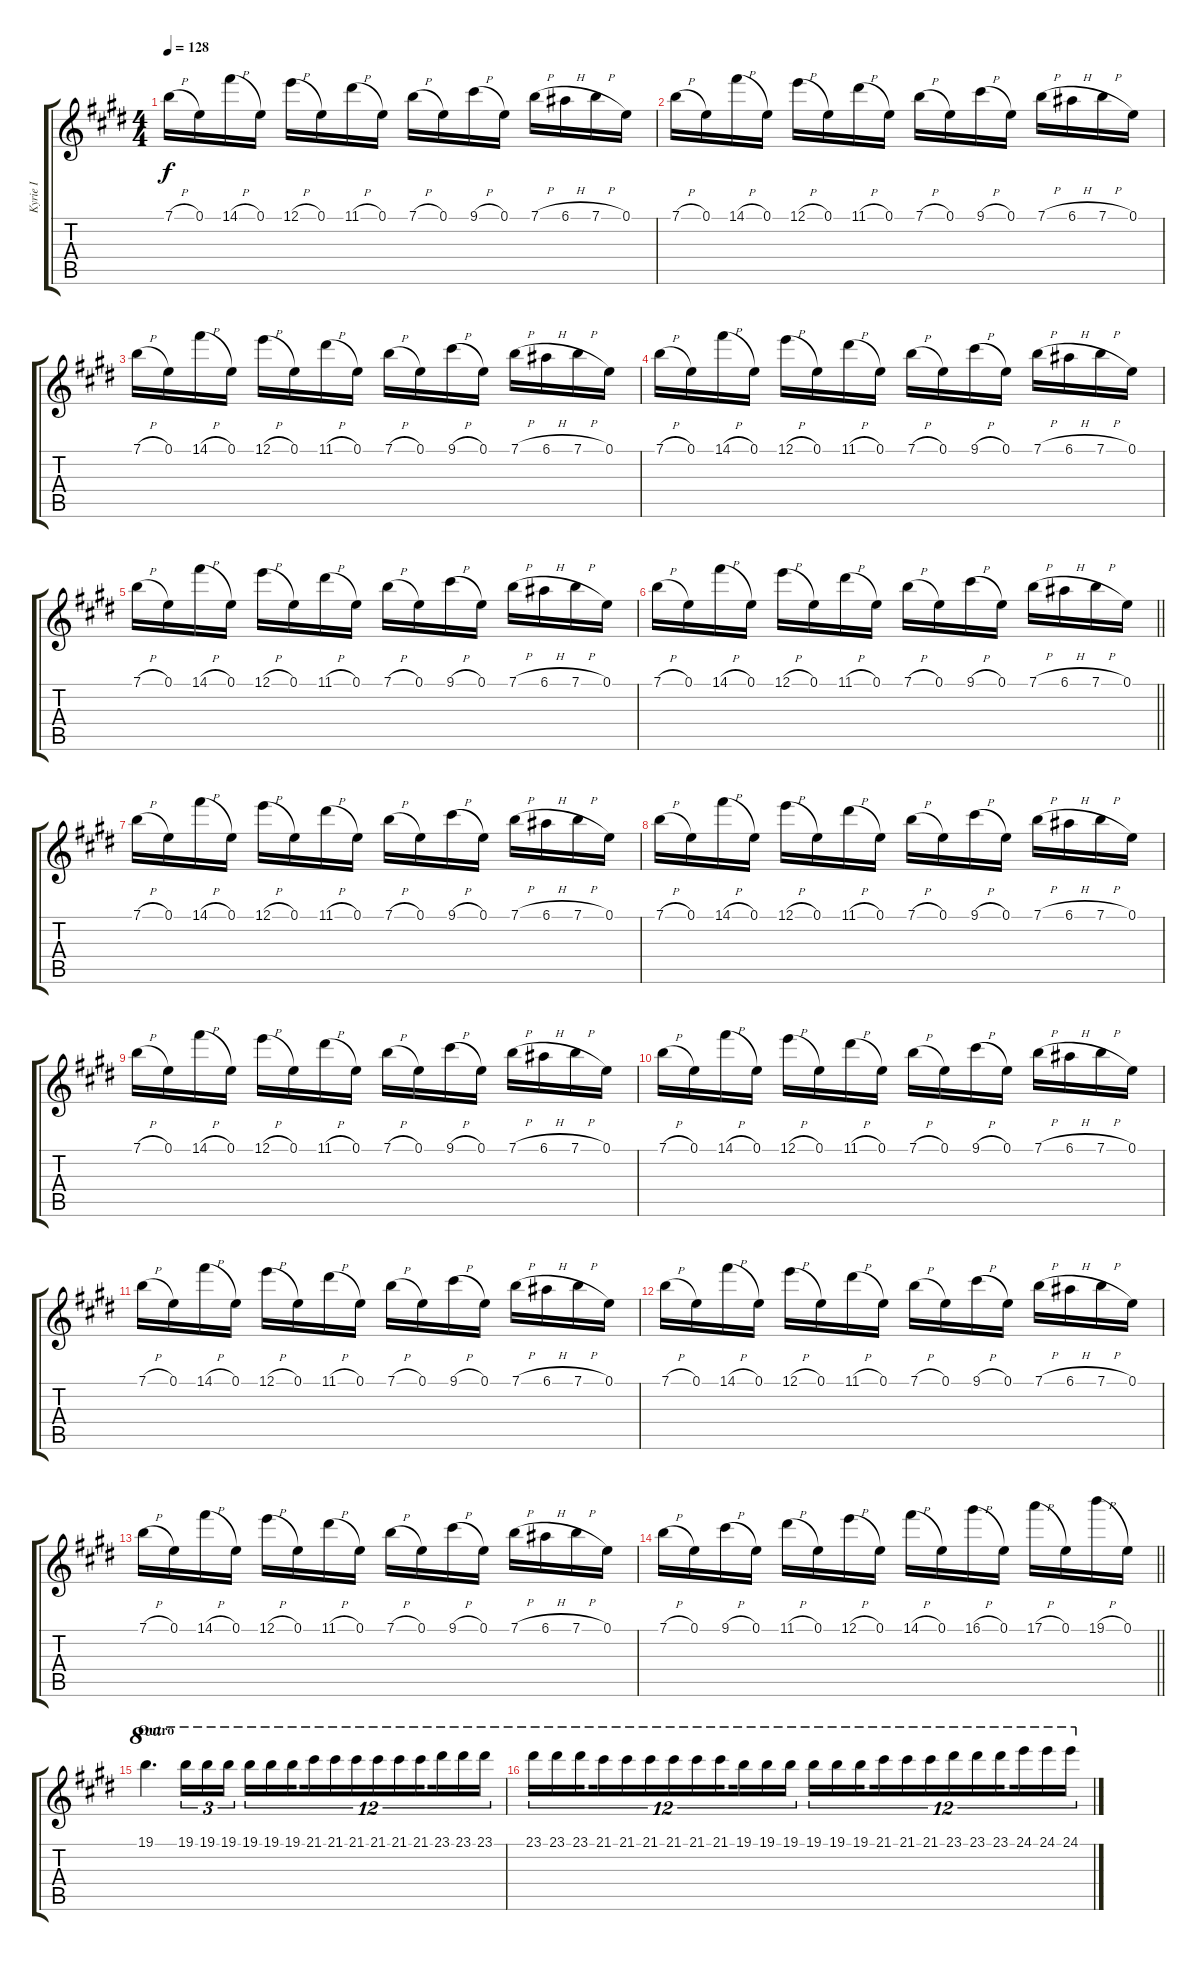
\track ("Kyrie I" "Kyrie I") {instrument overdrivenguitar}
\staff {score tabs}
\tuning (E4 B3 G3 D3 A2 E2) {hide}
\ts (4 4)
\tempo 128
\clef g2
\ks e
7.1{h}.16{dy f volume 13} 0.1.16 14.1{h}.16 0.1.16 12.1{h}.16 0.1.16 11.1{h}.16 0.1.16 7.1{h}.16 0.1.16 9.1{h}.16 0.1.16 7.1{h}.16 6.1{h}.16 7.1{h}.16 0.1.16 |
7.1{h}.16 0.1.16 14.1{h}.16 0.1.16 12.1{h}.16 0.1.16 11.1{h}.16 0.1.16 7.1{h}.16 0.1.16 9.1{h}.16 0.1.16 7.1{h}.16 6.1{h}.16 7.1{h}.16 0.1.16 |
7.1{h}.16 0.1.16 14.1{h}.16 0.1.16 12.1{h}.16 0.1.16 11.1{h}.16 0.1.16 7.1{h}.16 0.1.16 9.1{h}.16 0.1.16 7.1{h}.16 6.1{h}.16 7.1{h}.16 0.1.16 |
7.1{h}.16 0.1.16 14.1{h}.16 0.1.16 12.1{h}.16 0.1.16 11.1{h}.16 0.1.16 7.1{h}.16 0.1.16 9.1{h}.16 0.1.16 7.1{h}.16 6.1{h}.16 7.1{h}.16 0.1.16 |
7.1{h}.16 0.1.16 14.1{h}.16 0.1.16 12.1{h}.16 0.1.16 11.1{h}.16 0.1.16 7.1{h}.16 0.1.16 9.1{h}.16 0.1.16 7.1{h}.16 6.1{h}.16 7.1{h}.16 0.1.16 |
\barLineRight lightlight
7.1{h}.16 0.1.16 14.1{h}.16 0.1.16 12.1{h}.16 0.1.16 11.1{h}.16 0.1.16 7.1{h}.16 0.1.16 9.1{h}.16 0.1.16 7.1{h}.16 6.1{h}.16 7.1{h}.16 0.1.16 |
7.1{h}.16 0.1.16 14.1{h}.16 0.1.16 12.1{h}.16 0.1.16 11.1{h}.16 0.1.16 7.1{h}.16 0.1.16 9.1{h}.16 0.1.16 7.1{h}.16 6.1{h}.16 7.1{h}.16 0.1.16 |
7.1{h}.16 0.1.16 14.1{h}.16 0.1.16 12.1{h}.16 0.1.16 11.1{h}.16 0.1.16 7.1{h}.16 0.1.16 9.1{h}.16 0.1.16 7.1{h}.16 6.1{h}.16 7.1{h}.16 0.1.16 |
7.1{h}.16 0.1.16 14.1{h}.16 0.1.16 12.1{h}.16 0.1.16 11.1{h}.16 0.1.16 7.1{h}.16 0.1.16 9.1{h}.16 0.1.16 7.1{h}.16 6.1{h}.16 7.1{h}.16 0.1.16 |
7.1{h}.16 0.1.16 14.1{h}.16 0.1.16 12.1{h}.16 0.1.16 11.1{h}.16 0.1.16 7.1{h}.16 0.1.16 9.1{h}.16 0.1.16 7.1{h}.16 6.1{h}.16 7.1{h}.16 0.1.16 |
7.1{h}.16 0.1.16 14.1{h}.16 0.1.16 12.1{h}.16 0.1.16 11.1{h}.16 0.1.16 7.1{h}.16 0.1.16 9.1{h}.16 0.1.16 7.1{h}.16 6.1{h}.16 7.1{h}.16 0.1.16 |
7.1{h}.16 0.1.16 14.1{h}.16 0.1.16 12.1{h}.16 0.1.16 11.1{h}.16 0.1.16 7.1{h}.16 0.1.16 9.1{h}.16 0.1.16 7.1{h}.16 6.1{h}.16 7.1{h}.16 0.1.16 |
7.1{h}.16 0.1.16 14.1{h}.16 0.1.16 12.1{h}.16 0.1.16 11.1{h}.16 0.1.16 7.1{h}.16 0.1.16 9.1{h}.16 0.1.16 7.1{h}.16 6.1{h}.16 7.1{h}.16 0.1.16 |
\barLineRight lightlight
7.1{h}.16 0.1.16 9.1{h}.16 0.1.16 11.1{h}.16 0.1.16 12.1{h}.16 0.1.16 14.1{h}.16 0.1.16 16.1{h}.16 0.1.16 17.1{h}.16 0.1.16 19.1{h}.16 0.1.16 |
\section ("" "Outro")
19.1.4{d ot 8va} 19.1.16{tu (3 2) ot 8va} 19.1.16{tu (3 2) ot 8va} 19.1.16{tu (3 2) ot 8va} 19.1.16{tu (12 8) ot 8va} 19.1.16{tu (12 8) ot 8va} 19.1.16{tu (12 8) ot 8va beam splitsecondary} 21.1.16{tu (12 8) ot 8va} 21.1.16{tu (12 8) ot 8va} 21.1.16{tu (12 8) ot 8va} 21.1.16{tu (12 8) ot 8va} 21.1.16{tu (12 8) ot 8va} 21.1.16{tu (12 8) ot 8va beam splitsecondary} 23.1.16{tu (12 8) ot 8va} 23.1.16{tu (12 8) ot 8va} 23.1.16{tu (12 8) ot 8va} |
23.1.16{tu (12 8) ot 8va} 23.1.16{tu (12 8) ot 8va} 23.1.16{tu (12 8) ot 8va beam splitsecondary} 21.1.16{tu (12 8) ot 8va} 21.1.16{tu (12 8) ot 8va} 21.1.16{tu (12 8) ot 8va} 21.1.16{tu (12 8) ot 8va} 21.1.16{tu (12 8) ot 8va} 21.1.16{tu (12 8) ot 8va beam splitsecondary} 19.1.16{tu (12 8) ot 8va} 19.1.16{tu (12 8) ot 8va} 19.1.16{tu (12 8) ot 8va} 19.1.16{tu (12 8) ot 8va} 19.1.16{tu (12 8) ot 8va} 19.1.16{tu (12 8) ot 8va beam splitsecondary} 21.1.16{tu (12 8) ot 8va} 21.1.16{tu (12 8) ot 8va} 21.1.16{tu (12 8) ot 8va} 23.1.16{tu (12 8) ot 8va} 23.1.16{tu (12 8) ot 8va} 23.1.16{tu (12 8) ot 8va beam splitsecondary} 24.1.16{tu (12 8) ot 8va} 24.1.16{tu (12 8) ot 8va} 24.1.16{tu (12 8) ot 8va}
